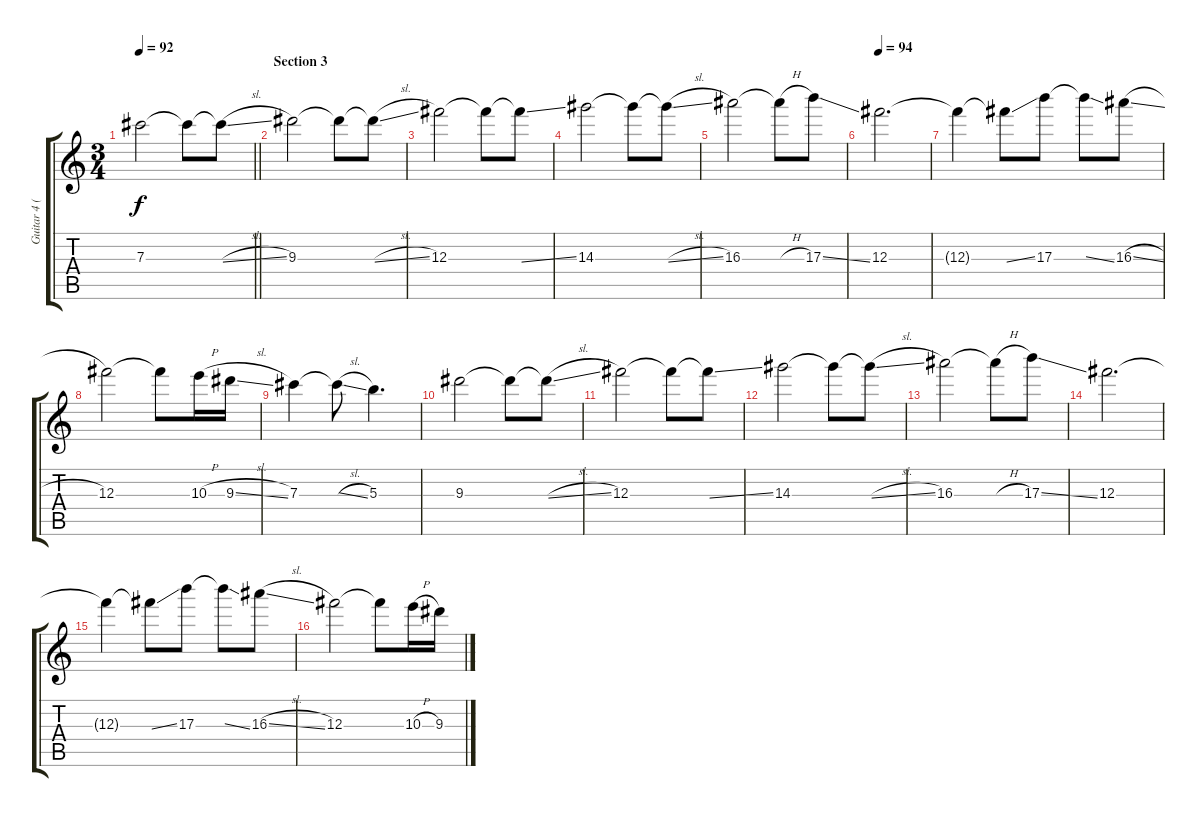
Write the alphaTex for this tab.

\track ("Guitar 4 (Overdrive w/ Ebow)" "Guitar 4 (") {instrument overdrivenguitar}
\staff {score tabs}
\tuning (Eb5 Bb4 Gb4 Db4 Ab3 Eb3) {hide}
\ts (3 4)
\tempo 92
\clef g2
\barLineRight lightlight
\ks c
7.3.2{dy f} 7.3{t}.8 7.3{sl t}.8 |
\section ("" "Section 3")
9.3.2 9.3{t}.8 9.3{sl t}.8 |
12.3.2 12.3{t}.8 12.3{ss t}.8 |
14.3.2 14.3{t}.8 14.3{sl t}.8 |
16.3.2 16.3{h t}.8 17.3{ss}.8 |
\tempo 94
12.3.2{d} |
12.3{t}.4 12.3{ss t}.8 17.3.8 17.3{ss t}.8 16.3{sl}.8 |
12.3.2 12.3{t}.8 10.3{h}.16 9.3{sl}.16 |
7.3.4 7.3{sl t}.8 5.3.4{d} |
9.3.2 9.3{t}.8 9.3{sl t}.8 |
12.3.2 12.3{t}.8 12.3{ss t}.8 |
14.3.2 14.3{t}.8 14.3{sl t}.8 |
16.3.2 16.3{h t}.8 17.3{ss}.8 |
12.3.2{d} |
12.3{t}.4 12.3{ss t}.8 17.3.8 17.3{ss t}.8 16.3{sl}.8 |
12.3.2 12.3{t}.8 10.3{h}.16 9.3{sl}.16
